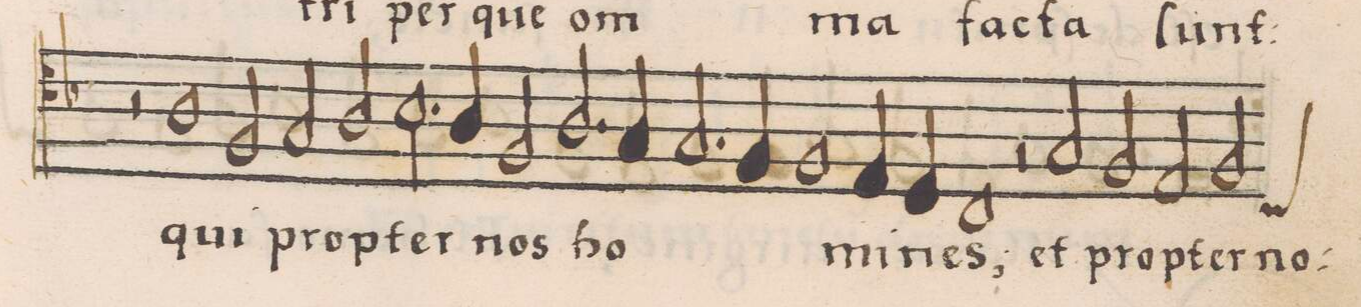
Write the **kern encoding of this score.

**kern	**text
*I"ALTVS	*
*clefC4	*
*k[b-]	*
*met(C|)	*
*M2/1	*
2r	.
1A\	qui
=66-	=66-
2F/	.
2G/	prop-
2A/	.
=67-	=67-
2.B-\	-ter
4A/	.
2F/	nos
2.A/	ho-
=68-	=68-
4G/	.
2.G/	.
4F/	.
1F/	.
=69-	=69-
4E/	-mi-
4D/	.
1C/	-nes;
=70-	=70-
2r	.
2G/	et
2F/	prop-
2E/	-ter
=71-	=71-
*custos:C	*
2F/	no-
*-	*-
